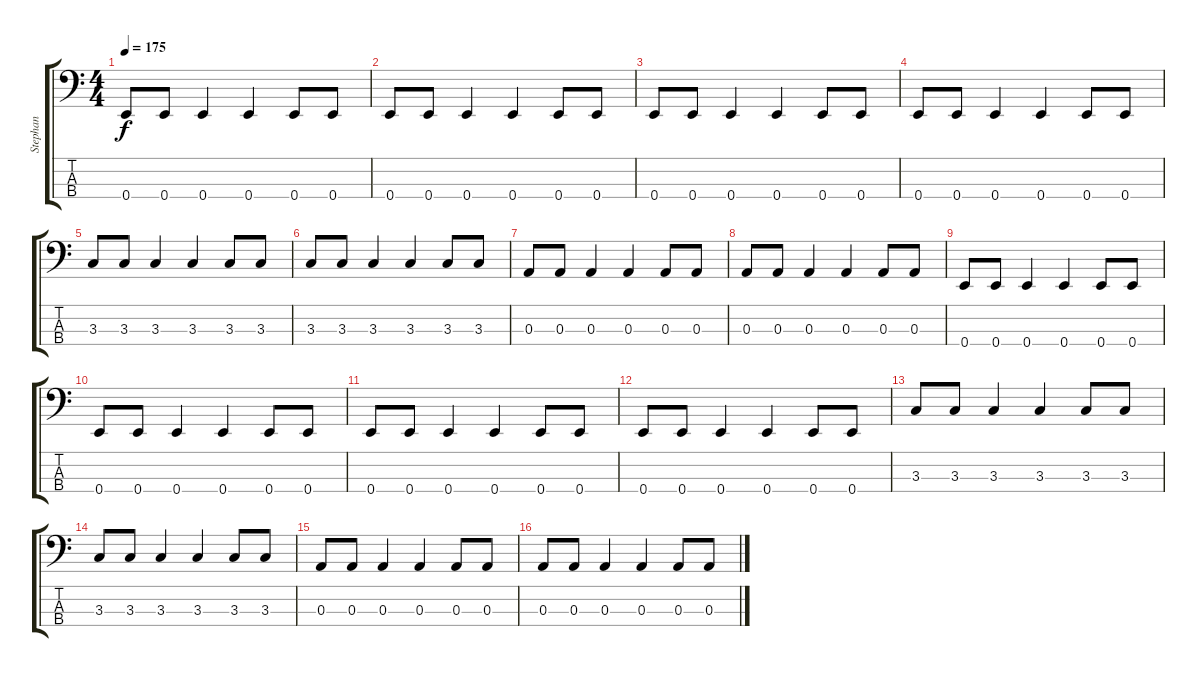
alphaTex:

\track ("Stephan" "Stephan") {instrument electricbasspick}
\staff {score tabs}
\tuning (G2 D2 A1 E1) {hide}
\ts (4 4)
\tempo 175
\clef f4
\ks c
0.4.8{dy f} 0.4.8 0.4.4 0.4.4 0.4.8 0.4.8 |
0.4.8 0.4.8 0.4.4 0.4.4 0.4.8 0.4.8 |
0.4.8 0.4.8 0.4.4 0.4.4 0.4.8 0.4.8 |
0.4.8 0.4.8 0.4.4 0.4.4 0.4.8 0.4.8 |
3.3.8 3.3.8 3.3.4 3.3.4 3.3.8 3.3.8 |
3.3.8 3.3.8 3.3.4 3.3.4 3.3.8 3.3.8 |
0.3.8 0.3.8 0.3.4 0.3.4 0.3.8 0.3.8 |
0.3.8 0.3.8 0.3.4 0.3.4 0.3.8 0.3.8 |
0.4.8 0.4.8 0.4.4 0.4.4 0.4.8 0.4.8 |
0.4.8 0.4.8 0.4.4 0.4.4 0.4.8 0.4.8 |
0.4.8 0.4.8 0.4.4 0.4.4 0.4.8 0.4.8 |
0.4.8 0.4.8 0.4.4 0.4.4 0.4.8 0.4.8 |
3.3.8 3.3.8 3.3.4 3.3.4 3.3.8 3.3.8 |
3.3.8 3.3.8 3.3.4 3.3.4 3.3.8 3.3.8 |
0.3.8 0.3.8 0.3.4 0.3.4 0.3.8 0.3.8 |
0.3.8 0.3.8 0.3.4 0.3.4 0.3.8 0.3.8
